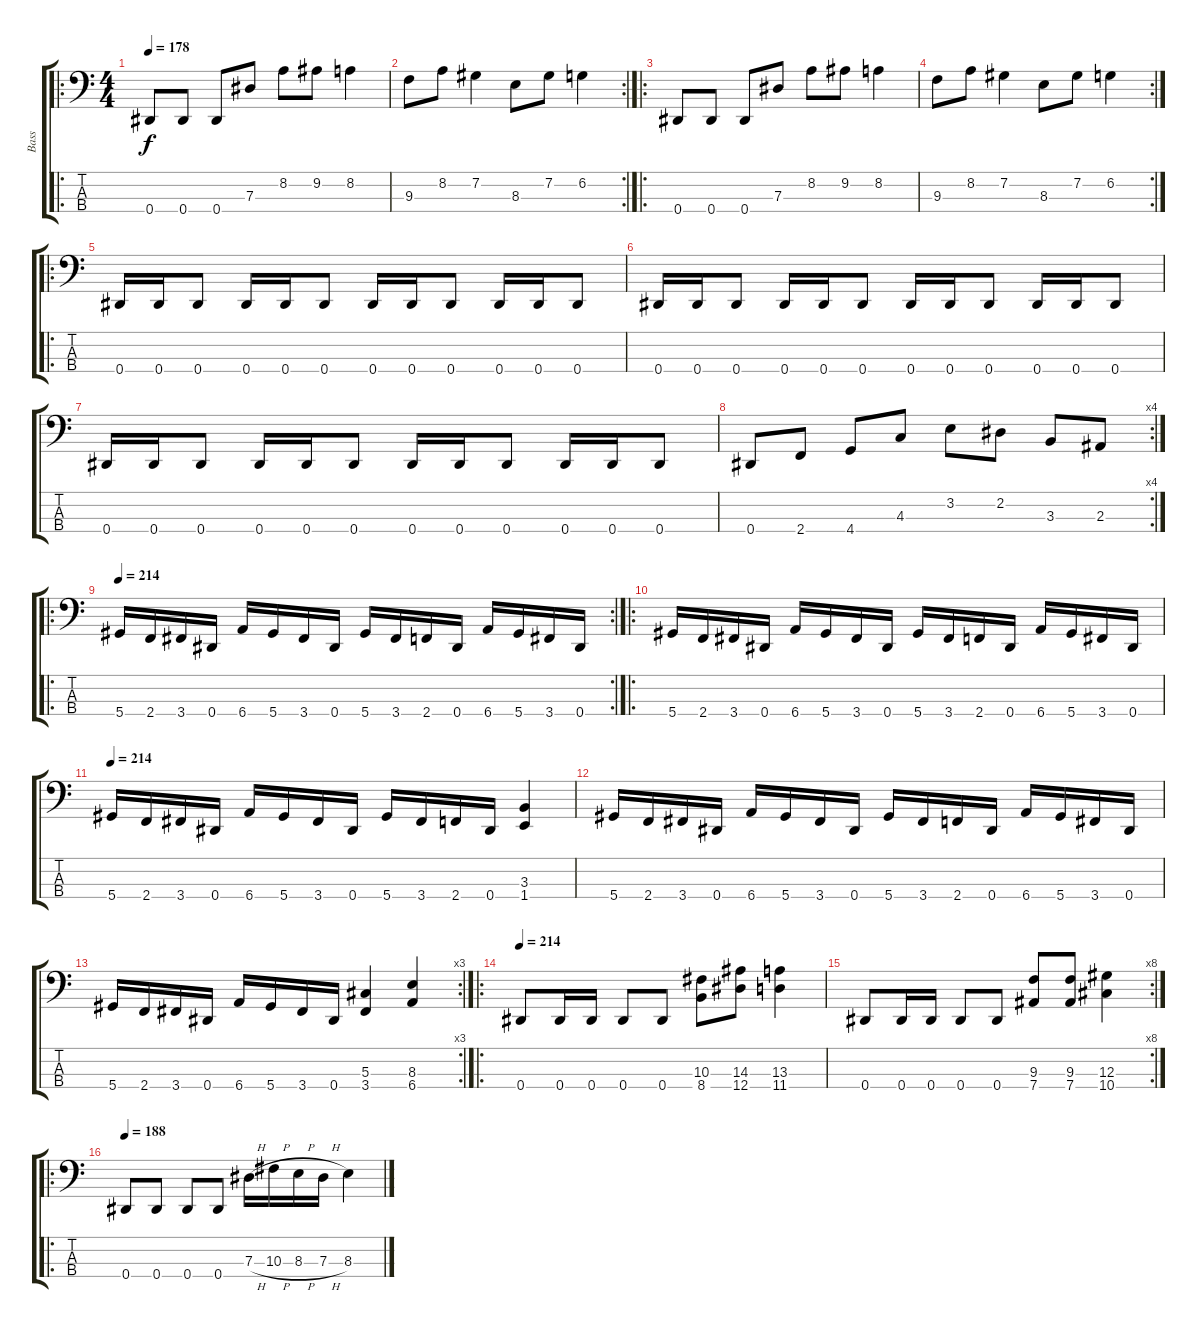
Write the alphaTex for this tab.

\track ("Bass " "Bass ") {instrument electricbasspick}
\staff {score tabs}
\tuning (Gb2 Db2 Ab1 Eb1) {hide}
\ro
\ts (4 4)
\tempo 178
\clef f4
\ks c
0.4.8{dy f instrument electricbasspick} 0.4.8 0.4.8 7.3.8 8.2.8 9.2.8 8.2.4 |
\rc 2
9.3.8 8.2.8 7.2.4 8.3.8 7.2.8 6.2.4 |
\ro
0.4.8 0.4.8 0.4.8 7.3.8 8.2.8 9.2.8 8.2.4 |
\rc 2
9.3.8 8.2.8 7.2.4 8.3.8 7.2.8 6.2.4 |
\ro
0.4.16 0.4.16 0.4.8 0.4.16 0.4.16 0.4.8 0.4.16 0.4.16 0.4.8 0.4.16 0.4.16 0.4.8 |
0.4.16 0.4.16 0.4.8 0.4.16 0.4.16 0.4.8 0.4.16 0.4.16 0.4.8 0.4.16 0.4.16 0.4.8 |
0.4.16 0.4.16 0.4.8 0.4.16 0.4.16 0.4.8 0.4.16 0.4.16 0.4.8 0.4.16 0.4.16 0.4.8 |
\rc 4
0.4.8 2.4.8 4.4.8 4.3.8 3.2.8 2.2.8 3.3.8 2.3.8 |
\ro
\rc 2
\tempo 214
5.4.16 2.4.16 3.4.16 0.4.16 6.4.16 5.4.16 3.4.16 0.4.16 5.4.16 3.4.16 2.4.16 0.4.16 6.4.16 5.4.16 3.4.16 0.4.16 |
\ro
5.4.16 2.4.16 3.4.16 0.4.16 6.4.16 5.4.16 3.4.16 0.4.16 5.4.16 3.4.16 2.4.16 0.4.16 6.4.16 5.4.16 3.4.16 0.4.16 |
\tempo 214
5.4.16 2.4.16 3.4.16 0.4.16 6.4.16 5.4.16 3.4.16 0.4.16 5.4.16 3.4.16 2.4.16 0.4.16 (3.3 1.4).4 |
5.4.16 2.4.16 3.4.16 0.4.16 6.4.16 5.4.16 3.4.16 0.4.16 5.4.16 3.4.16 2.4.16 0.4.16 6.4.16 5.4.16 3.4.16 0.4.16 |
\rc 3
5.4.16 2.4.16 3.4.16 0.4.16 6.4.16 5.4.16 3.4.16 0.4.16 (5.3 3.4).4 (8.3 6.4).4 |
\ro
\tempo 214
0.4.8 0.4.16 0.4.16 0.4.8 0.4.8 (10.3 8.4).8 (14.3 12.4).8 (13.3 11.4).4 |
\rc 8
0.4.8 0.4.16 0.4.16 0.4.8 0.4.8 (9.3 7.4).8 (9.3 7.4).8 (12.3 10.4).4 |
\ro
\tempo 188
0.4.8 0.4.8 0.4.8 0.4.8 7.3{h}.16 10.3{h}.16 8.3{h}.16 7.3{h}.16 8.3.4
